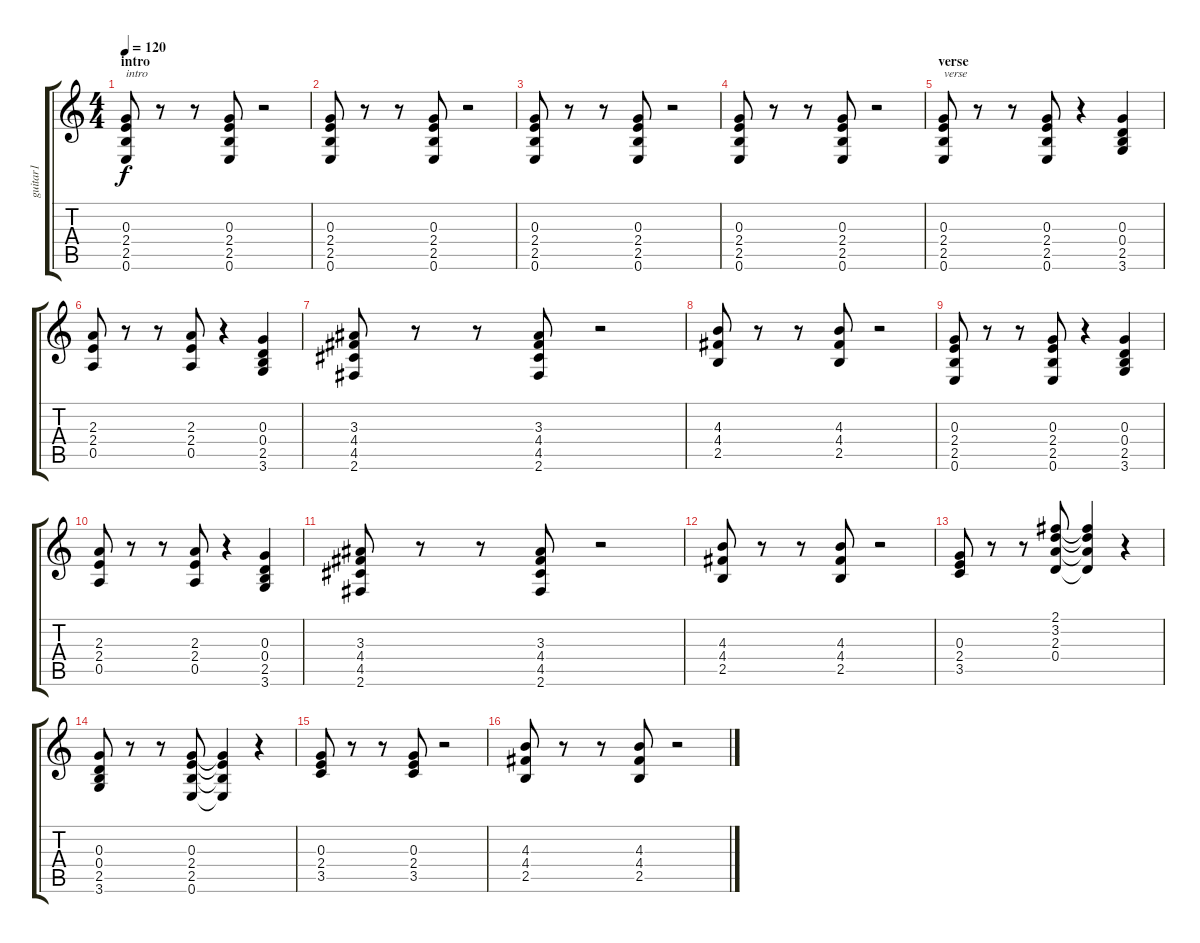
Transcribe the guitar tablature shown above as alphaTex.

\track ("guitar1" "guitar1") {instrument overdrivenguitar}
\staff {score tabs}
\tuning (E4 B3 G3 D3 A2 E2) {hide}
\ts (4 4)
\section ("" "intro")
\tempo 120
\clef g2
\ks c
(0.3 2.4 2.5 0.6).8{txt "intro" dy f instrument overdrivenguitar} r.8 r.8 (0.3 2.4 2.5 0.6).8 r.2 |
(0.3 2.4 2.5 0.6).8 r.8 r.8 (0.3 2.4 2.5 0.6).8 r.2 |
(0.3 2.4 2.5 0.6).8 r.8 r.8 (0.3 2.4 2.5 0.6).8 r.2 |
(0.3 2.4 2.5 0.6).8 r.8 r.8 (0.3 2.4 2.5 0.6).8 r.2 |
\section ("" "verse")
(0.3 2.4 2.5 0.6).8{txt "verse"} r.8 r.8 (0.3 2.4 2.5 0.6).8 r.4 (0.3 0.4 2.5 3.6).4 |
(2.3 2.4 0.5).8 r.8 r.8 (2.3 2.4 0.5).8 r.4 (0.3 0.4 2.5 3.6).4 |
(3.3 4.4 4.5 2.6).8 r.8 r.8 (3.3 4.4 4.5 2.6).8 r.2 |
(4.3 4.4 2.5).8 r.8 r.8 (4.3 4.4 2.5).8 r.2 |
(0.3 2.4 2.5 0.6).8 r.8 r.8 (0.3 2.4 2.5 0.6).8 r.4 (0.3 0.4 2.5 3.6).4 |
(2.3 2.4 0.5).8 r.8 r.8 (2.3 2.4 0.5).8 r.4 (0.3 0.4 2.5 3.6).4 |
(3.3 4.4 4.5 2.6).8 r.8 r.8 (3.3 4.4 4.5 2.6).8 r.2 |
(4.3 4.4 2.5).8 r.8 r.8 (4.3 4.4 2.5).8 r.2 |
(0.3 2.4 3.5).8 r.8 r.8 (2.1 3.2 2.3 0.4).8 (2.1{t} 3.2{t} 2.3{t} 0.4{t}).4 r.4 |
(0.3 0.4 2.5 3.6).8 r.8 r.8 (0.3 2.4 2.5 0.6).8 (0.3{t} 2.4{t} 2.5{t} 0.6{t}).4 r.4 |
(0.3 2.4 3.5).8 r.8 r.8 (0.3 2.4 3.5).8 r.2 |
(4.3 4.4 2.5).8 r.8 r.8 (4.3 4.4 2.5).8 r.2
